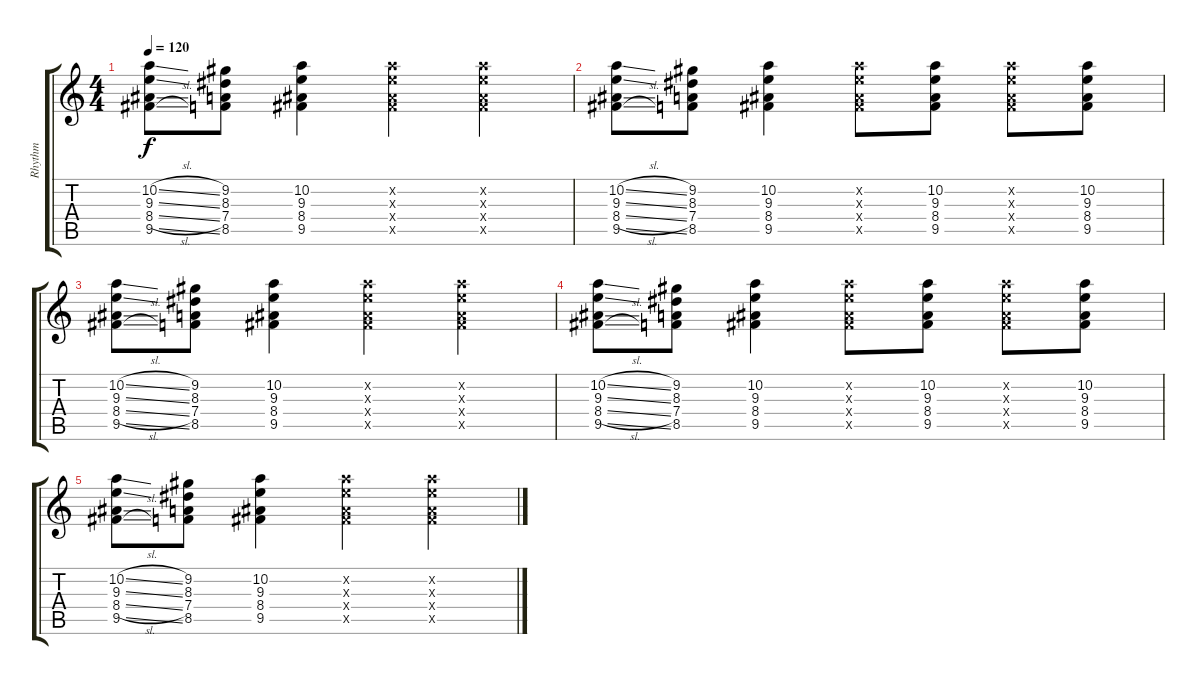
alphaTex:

\track ("Rhythm" "Rhythm") {instrument overdrivenguitar}
\staff {score tabs}
\tuning (E4 B3 G3 D3 A2 E2) {hide}
\ts (4 4)
\tempo 120
\clef g2
\ks c
(10.2{sl} 9.3{sl} 8.4{sl} 9.5{sl}).8{dy f} (9.2 8.3 7.4 8.5).8 (10.2 9.3 8.4 9.5).4 (10.2{x} 9.3{x} 8.4{x} 9.5{x}).4 (10.2{x} 9.3{x} 8.4{x} 9.5{x}).4 |
(10.2{sl} 9.3{sl} 8.4{sl} 9.5{sl}).8 (9.2 8.3 7.4 8.5).8 (10.2 9.3 8.4 9.5).4 (10.2{x} 9.3{x} 8.4{x} 9.5{x}).8 (10.2 9.3 8.4 9.5).8 (10.2{x} 9.3{x} 8.4{x} 9.5{x}).8 (10.2 9.3 8.4 9.5).8 |
(10.2{sl} 9.3{sl} 8.4{sl} 9.5{sl}).8 (9.2 8.3 7.4 8.5).8 (10.2 9.3 8.4 9.5).4 (10.2{x} 9.3{x} 8.4{x} 9.5{x}).4 (10.2{x} 9.3{x} 8.4{x} 9.5{x}).4 |
(10.2{sl} 9.3{sl} 8.4{sl} 9.5{sl}).8 (9.2 8.3 7.4 8.5).8 (10.2 9.3 8.4 9.5).4 (10.2{x} 9.3{x} 8.4{x} 9.5{x}).8 (10.2 9.3 8.4 9.5).8 (10.2{x} 9.3{x} 8.4{x} 9.5{x}).8 (10.2 9.3 8.4 9.5).8 |
(10.2{sl} 9.3{sl} 8.4{sl} 9.5{sl}).8 (9.2 8.3 7.4 8.5).8 (10.2 9.3 8.4 9.5).4 (10.2{x} 9.3{x} 8.4{x} 9.5{x}).4 (10.2{x} 9.3{x} 8.4{x} 9.5{x}).4
